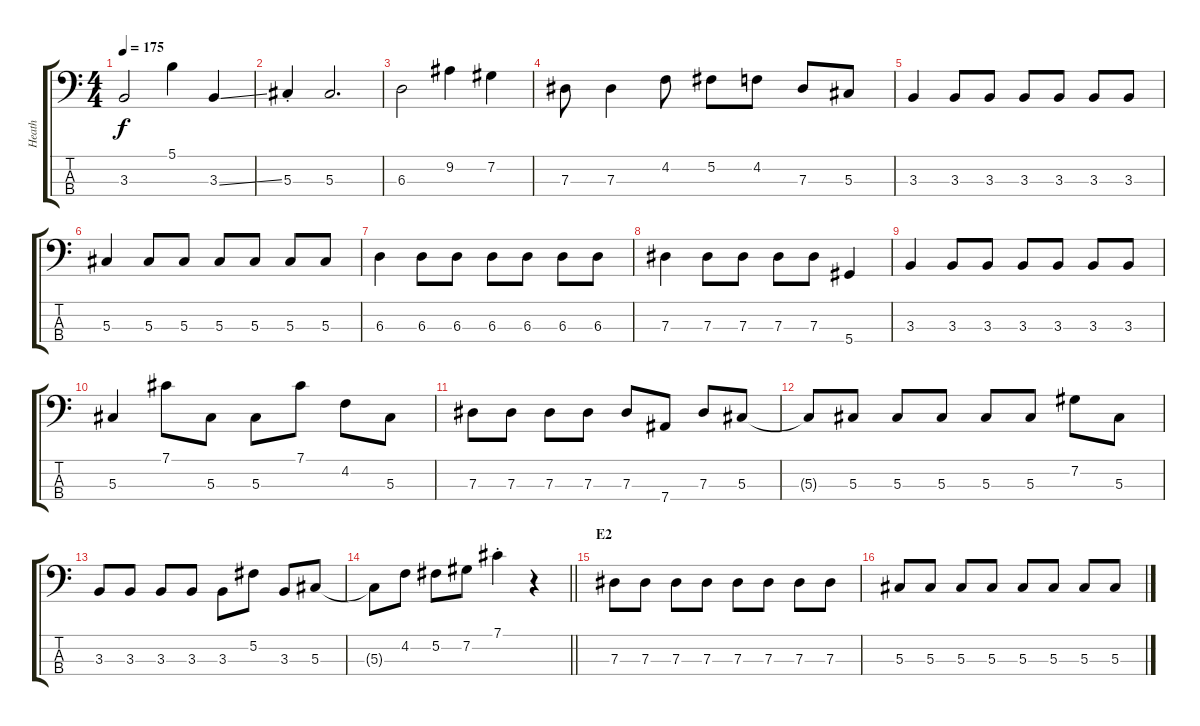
\track ("Heath" "Heath") {instrument electricbasspick}
\staff {score tabs}
\tuning (Gb2 Db2 Ab1 Eb1) {hide}
\ts (4 4)
\tempo 175
\clef f4
\ks c
3.3.2{dy f} 5.1.4 3.3{ss}.4 |
5.3{st}.4 5.3.2{d} |
6.3.2 9.2.4 7.2.4 |
7.3.8 7.3.4 4.2.8 5.2.8 4.2.8 7.3.8 5.3.8 |
3.3.4 3.3.8 3.3.8 3.3.8 3.3.8 3.3.8 3.3.8 |
5.3.4 5.3.8 5.3.8 5.3.8 5.3.8 5.3.8 5.3.8 |
6.3.4 6.3.8 6.3.8 6.3.8 6.3.8 6.3.8 6.3.8 |
7.3.4 7.3.8 7.3.8 7.3.8 7.3.8 5.4.4 |
3.3.4 3.3.8 3.3.8 3.3.8 3.3.8 3.3.8 3.3.8 |
5.3.4 7.1.8 5.3.8 5.3.8 7.1.8 4.2.8 5.3.8 |
7.3.8 7.3.8 7.3.8 7.3.8 7.3.8 7.4.8 7.3.8 5.3.8 |
5.3{t}.8 5.3.8 5.3.8 5.3.8 5.3.8 5.3.8 7.2.8 5.3.8 |
3.3.8 3.3.8 3.3.8 3.3.8 3.3.8 5.2.8 3.3.8 5.3.8 |
\barLineRight lightlight
5.3{t}.8 4.2.8 5.2.8 7.2.8 7.1{st}.4 r.4 |
\section ("" "E2")
7.3.8 7.3.8 7.3.8 7.3.8 7.3.8 7.3.8 7.3.8 7.3.8 |
5.3.8 5.3.8 5.3.8 5.3.8 5.3.8 5.3.8 5.3.8 5.3.8
